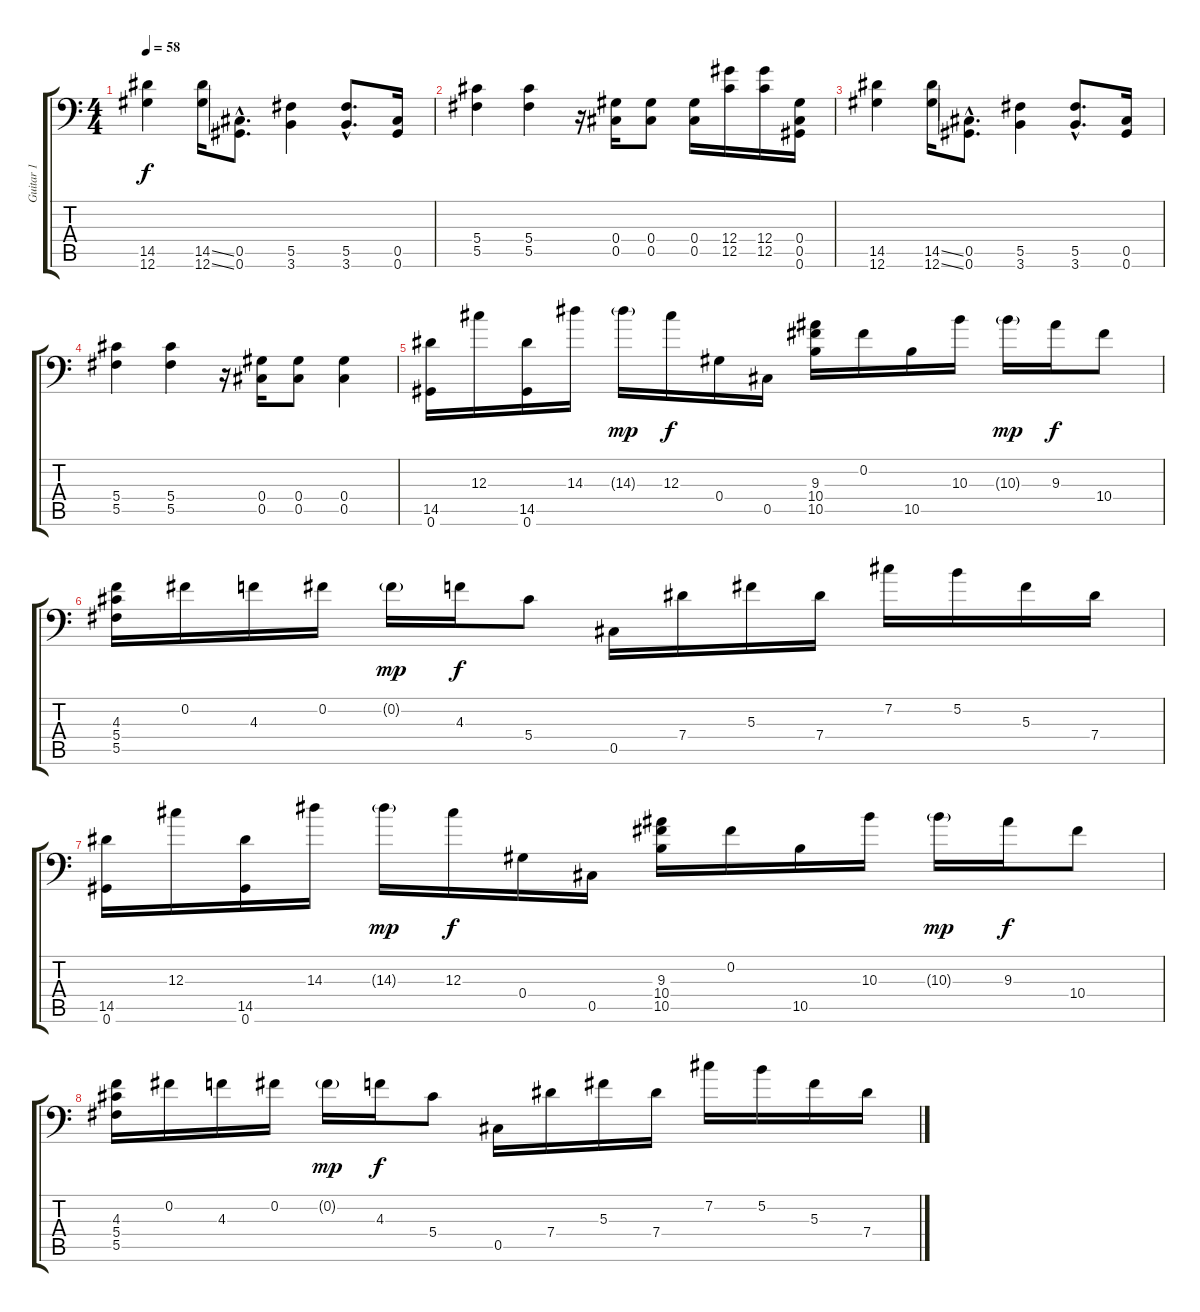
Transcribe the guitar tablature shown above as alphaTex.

\track ("Guitar 1" "Guitar 1") {instrument overdrivenguitar}
\staff {score tabs}
\tuning (Bb3 Gb3 Db3 Ab2 Db2 Ab1) {hide}
\ts (4 4)
\tempo 58
\clef f4
\ks c
(14.5 12.6).4{dy f} (14.5{ss} 12.6{ss}).16 (0.5{hac} 0.6{hac}).8{d} (5.5 3.6).4 (5.5{hac} 3.6{hac}).8{d} (0.5 0.6).16 |
(5.4 5.5).4 (5.4 5.5).4 r.16 (0.4 0.5).16 (0.4 0.5).8 (0.4 0.5).16 (12.4 12.5).16 (12.4 12.5).16 (0.4 0.5 0.6).16 |
(14.5 12.6).4 (14.5{ss} 12.6{ss}).16 (0.5{hac} 0.6{hac}).8{d} (5.5 3.6).4 (5.5{hac} 3.6{hac}).8{d} (0.5 0.6).16 |
(5.4 5.5).4 (5.4 5.5).4 r.16 (0.4 0.5).16 (0.4 0.5).8 (0.4 0.5).4 |
(14.5 0.6).16 12.3.16 (14.5 0.6).16 14.3.16 14.3{g}.16{dy mp} 12.3.16{dy f} 0.4.16 0.5.16 (9.3 10.4 10.5).16 0.2.16 10.5.16 10.3.16 10.3{g}.16{dy mp} 9.3.16{dy f} 10.4.8 |
(4.3 5.4 5.5).16 0.2.16 4.3.16 0.2.16 0.2{g}.16{dy mp} 4.3.16{dy f} 5.4.8 0.5.16 7.4.16 5.3.16 7.4.16 7.2.16 5.2.16 5.3.16 7.4.16 |
(14.5 0.6).16 12.3.16 (14.5 0.6).16 14.3.16 14.3{g}.16{dy mp} 12.3.16{dy f} 0.4.16 0.5.16 (9.3 10.4 10.5).16 0.2.16 10.5.16 10.3.16 10.3{g}.16{dy mp} 9.3.16{dy f} 10.4.8 |
(4.3 5.4 5.5).16 0.2.16 4.3.16 0.2.16 0.2{g}.16{dy mp} 4.3.16{dy f} 5.4.8 0.5.16 7.4.16 5.3.16 7.4.16 7.2.16 5.2.16 5.3.16 7.4.16
